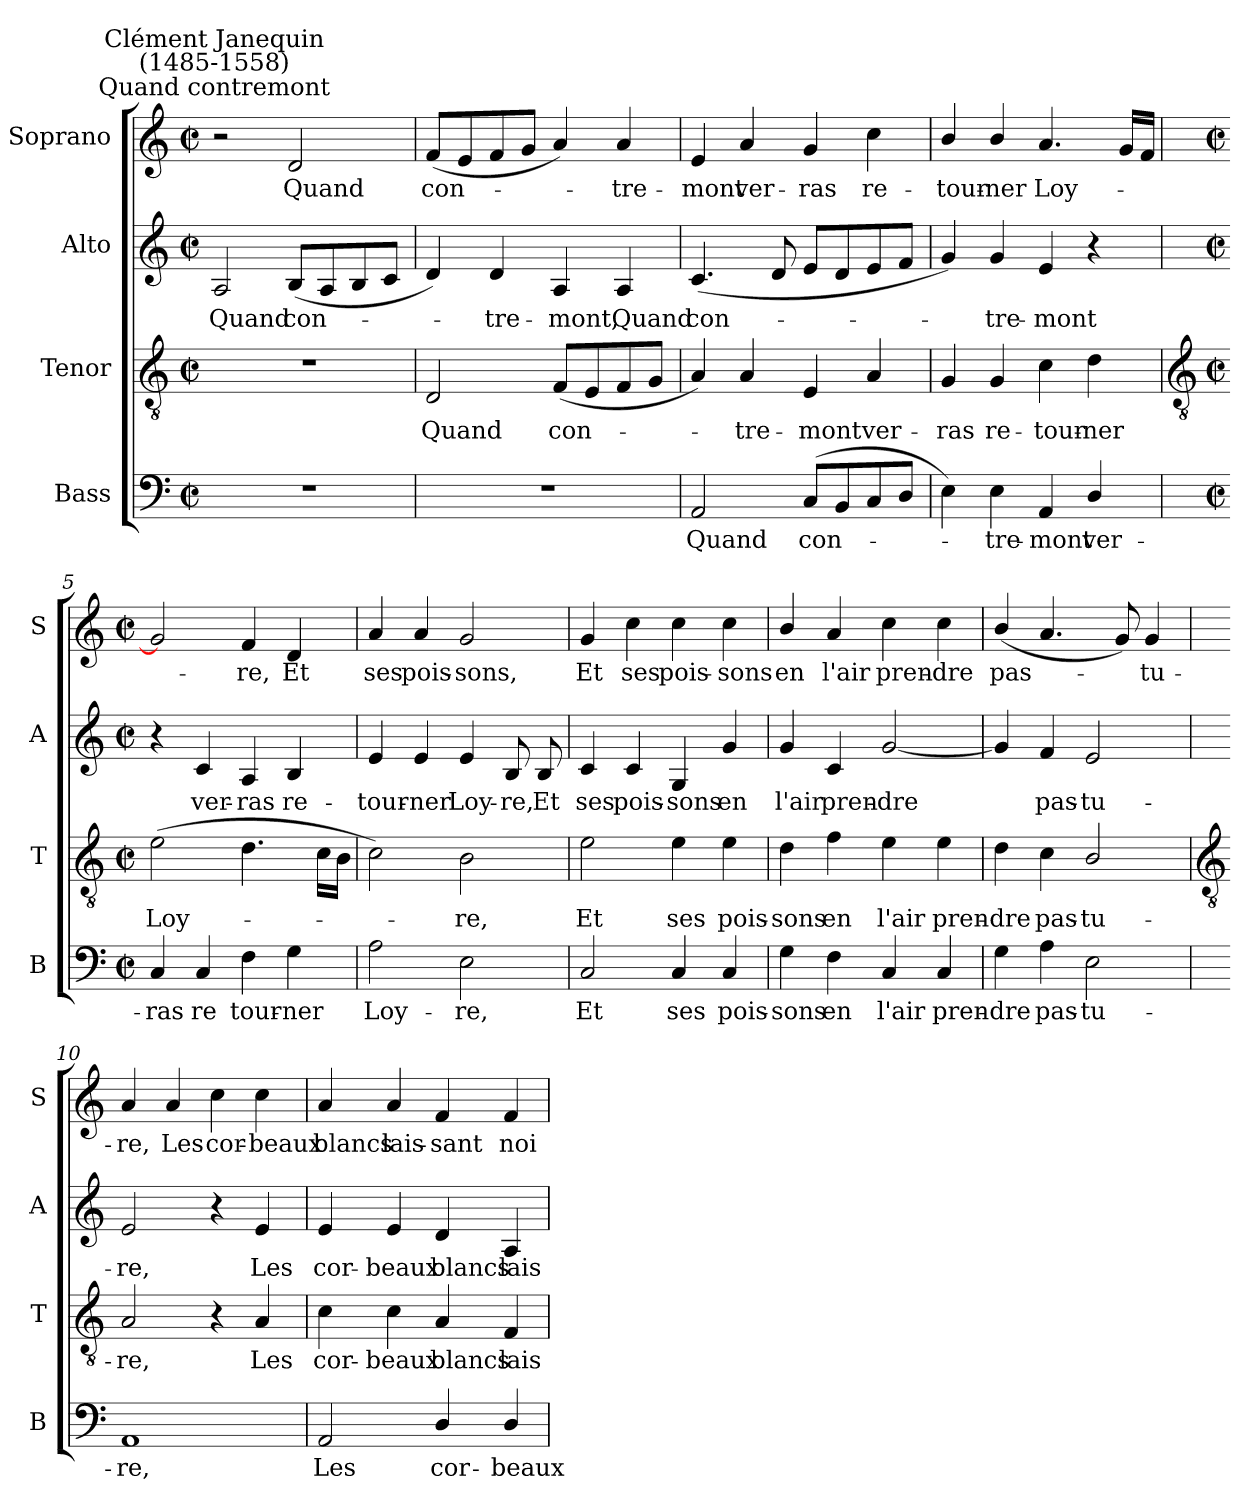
**kern	**text	**kern	**text	**kern	**text	**kern	**text
*part4	*part4	*part3	*part3	*part2	*part2	*part1	*part1
*staff4	*staff4	*staff3	*staff3	*staff2	*staff2	*staff1	*staff1
*I"Bass	*	*I"Tenor	*	*I"Alto	*	*I"Soprano	*
*I'B	*	*I'T	*	*I'A	*	*I'S	*
*clefF4	*	*clefGv2	*	*clefG2	*	*clefG2	*
*k[]	*	*k[]	*	*k[]	*	*k[]	*
*C:	*	*C:	*	*C:	*	*C:	*
*M2/2	*	*M2/2	*	*M2/2	*	*M2/2	*
*met(c|)	*	*met(c|)	*	*met(c|)	*	*met(c|)	*
=1	=1	=1	=1	=1	=1	=1	=1
!	!	!	!	!	!	!LO:TX:a:cj:t=Quand contremont	!
!	!	!	!	!	!	!LO:TX:a:cj:t=Clément Janequin\n(1485-1558)	!
!	!	!	!	!	!LO:LY:b	!	!
1r	.	1r	.	2A	Quand	2r	.
!	!	!	!	!	!LO:LY:b	!	!LO:LY:b
.	.	.	.	(<8BL	con-	2d	Quand
.	.	.	.	8A	.	.	.
.	.	.	.	8B	.	.	.
.	.	.	.	8cJ	.	.	.
=2	=2	=2	=2	=2	=2	=2	=2
!	!	!	!LO:LY:b	!	!	!	!LO:LY:b
1r	.	2D	Quand	4d)	.	(<8fL	con-
.	.	.	.	.	.	8e	.
!	!	!	!	!	!LO:LY:b	!	!
.	.	.	.	4d	tre-	8f	.
.	.	.	.	.	.	8gJ	.
!	!	!	!LO:LY:b	!	!LO:LY:b	!	!
.	.	(<8FL	con-	4A	-mont,	4a)	.
.	.	8E	.	.	.	.	.
!	!	!	!	!	!LO:LY:b	!	!LO:LY:b
.	.	8F	.	4A	Quand	4a	tre-
.	.	8GJ	.	.	.	.	.
=3	=3	=3	=3	=3	=3	=3	=3
!	!LO:LY:b	!	!	!	!LO:LY:b	!	!LO:LY:b
2AA	Quand	4A)	.	(<4.c	con-	4e	-mont
!	!	!	!LO:LY:b	!	!	!	!LO:LY:b
.	.	4A	tre-	.	.	4a	ver-
.	.	.	.	8d	.	.	.
!	!LO:LY:b	!	!LO:LY:b	!	!	!	!LO:LY:b
(<8CL	con-	4E	-mont	8eL	.	4g	-ras
8BB	.	.	.	8d	.	.	.
!	!	!	!LO:LY:b	!	!	!	!LO:LY:b
8C	.	4A	ver-	8e	.	4cc	re-
8DJ	.	.	.	8fJ	.	.	.
=4	=4	=4	=4	=4	=4	=4	=4
!	!	!	!LO:LY:b	!	!	!	!LO:LY:b
4E)	.	4G	-ras	4g)	.	4b/	-tour-
!	!LO:LY:b	!	!LO:LY:b	!	!LO:LY:b	!	!LO:LY:b
4E	tre-	4G	re-	4g	tre-	4b/	-ner
!	!LO:LY:b	!	!LO:LY:b	!	!LO:LY:b	!	!LO:LY:b
4AA	-mont	4c	-tour-	4e	-mont	4.a	Loy-
!	!LO:LY:b	!	!LO:LY:b	!	!	!	!
4D/	ver-	4d	-ner	4r	.	.	.
.	.	.	.	.	.	16gLL	.
.	.	.	.	.	.	16fJJ	.
!!LO:LB:g=z
=5	=5	=5	=5	=5	=5	=5	=5
*	*	*clefGv2	*	*	*	*	*
*M2/2	*	*M2/2	*	*M2/2	*	*M2/2	*
*met(c|)	*	*met(c|)	*	*met(c|)	*	*met(c|)	*
!	!LO:LY:b	!	!LO:LY:b	!	!	!	!
4C	-ras	(>2e	Loy-	4r	.	2g]	.
!	!LO:LY:b	!	!	!	!LO:LY:b	!	!
4C	re	.	.	4c	ver-	.	.
!	!LO:LY:b	!	!	!	!LO:LY:b	!	!LO:LY:b
4F	tour-	4.d	.	4A	-ras	4f	re,
!	!LO:LY:b	!	!	!	!LO:LY:b	!	!LO:LY:b
4G	-ner	.	.	4B	re-	4d	Et
.	.	16cLL	.	.	.	.	.
.	.	16BJJ	.	.	.	.	.
=6	=6	=6	=6	=6	=6	=6	=6
!	!LO:LY:b	!	!	!	!LO:LY:b	!	!LO:LY:b
2A	Loy-	2c)	.	4e	-tour-	4a	ses
!	!	!	!	!	!LO:LY:b	!	!LO:LY:b
.	.	.	.	4e	-ner	4a	pois-
!	!LO:LY:b	!	!LO:LY:b	!	!LO:LY:b	!	!LO:LY:b
2E	-re,	2B	re,	4e	Loy-	2g	-sons,
!	!	!	!	!	!LO:LY:b	!	!
.	.	.	.	8B	-re,	.	.
!	!	!	!	!	!LO:LY:b	!	!
.	.	.	.	8B	Et	.	.
=7	=7	=7	=7	=7	=7	=7	=7
!	!LO:LY:b	!	!LO:LY:b	!	!LO:LY:b	!	!LO:LY:b
2C	Et	2e	Et	4c	ses	4g	Et
!	!	!	!	!	!LO:LY:b	!	!LO:LY:b
.	.	.	.	4c	pois-	4cc	ses
!	!LO:LY:b	!	!LO:LY:b	!	!LO:LY:b	!	!LO:LY:b
4C	ses	4e	ses	4G	-sons	4cc	pois-
!	!LO:LY:b	!	!LO:LY:b	!	!LO:LY:b	!	!LO:LY:b
4C	pois-	4e	pois-	4g	en	4cc	-sons
=8	=8	=8	=8	=8	=8	=8	=8
!	!LO:LY:b	!	!LO:LY:b	!	!LO:LY:b	!	!LO:LY:b
4G	-sons	4d	-sons	4g	l'air	4b/	en
!	!LO:LY:b	!	!LO:LY:b	!	!LO:LY:b	!	!LO:LY:b
4F	en	4f	en	4c	pren-	4a	l'air
!	!LO:LY:b	!	!LO:LY:b	!	!LO:LY:b	!	!LO:LY:b
4C	l'air	4e	l'air	[2g	-dre	4cc	pren-
!	!LO:LY:b	!	!LO:LY:b	!	!	!	!LO:LY:b
4C	pren-	4e	pren-	.	.	4cc	-dre
=9	=9	=9	=9	=9	=9	=9	=9
!	!LO:LY:b	!	!LO:LY:b	!	!	!	!LO:LY:b
4G	-dre	4d	-dre	4g]	.	(<4b/	pas-
!	!LO:LY:b	!	!LO:LY:b	!	!LO:LY:b	!	!
4A	pas-	4c	pas-	4f	pas-	4.a	.
!	!LO:LY:b	!	!LO:LY:b	!	!LO:LY:b	!	!
2E	-tu-	2B/	-tu-	2e	-tu-	.	.
.	.	.	.	.	.	8g)	.
!	!	!	!	!	!	!	!LO:LY:b
.	.	.	.	.	.	4g	tu-
!!LO:LB:g=z
=10	=10	=10	=10	=10	=10	=10	=10
*	*	*clefGv2	*	*	*	*	*
!	!LO:LY:b	!	!LO:LY:b	!	!LO:LY:b	!	!LO:LY:b
1AA	-re,	2A	-re,	2e	-re,	4a	-re,
!	!	!	!	!	!	!	!LO:LY:b
.	.	.	.	.	.	4a	Les
!	!	!	!	!	!	!	!LO:LY:b
.	.	4r	.	4r	.	4cc	cor-
!	!	!	!LO:LY:b	!	!LO:LY:b	!	!LO:LY:b
.	.	4A	Les	4e	Les	4cc	-beaux
=11	=11	=11	=11	=11	=11	=11	=11
!	!LO:LY:b	!	!LO:LY:b	!	!LO:LY:b	!	!LO:LY:b
2AA	Les	4c	cor-	4e	cor-	4a	blancs
!	!	!	!LO:LY:b	!	!LO:LY:b	!	!LO:LY:b
.	.	4c	-beaux	4e	-beaux	4a	lais-
!	!LO:LY:b	!	!LO:LY:b	!	!LO:LY:b	!	!LO:LY:b
4D/	cor-	4A	blancs	4d	blancs	4f	-sant
!	!LO:LY:b	!	!LO:LY:b	!	!LO:LY:b	!	!LO:LY:b
4D/	-beaux	4F	lais-	4A	lais-	4f	noi-
=	=	=	=	=	=	=	=
*-	*-	*-	*-	*-	*-	*-	*-
